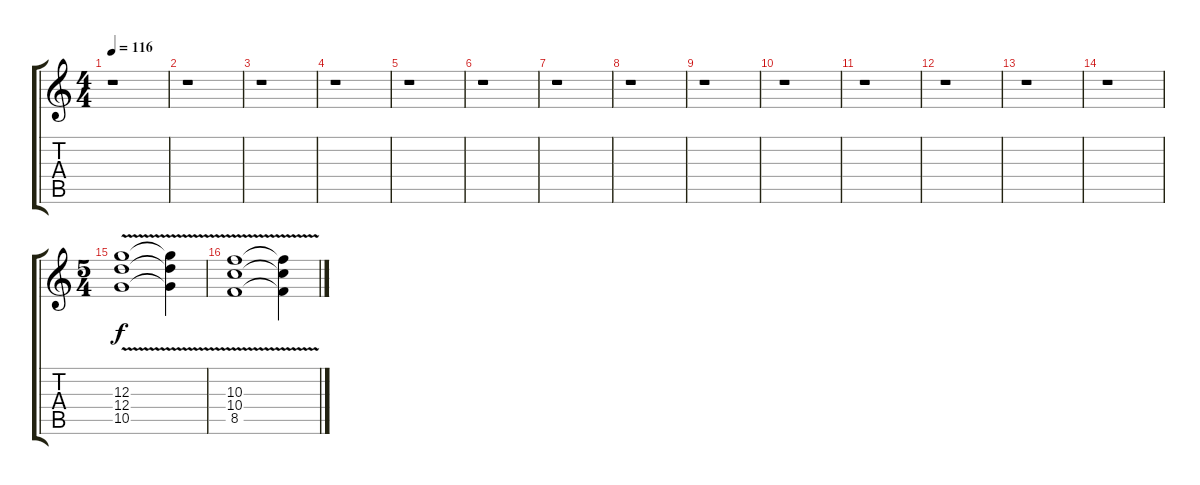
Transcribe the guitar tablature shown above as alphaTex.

\track "" {instrument overdrivenguitar}
\staff {score tabs}
\tuning (E4 B3 G3 D3 A2 E2) {hide}
\ts (4 4)
\tempo 116
\clef g2
\ks c
r.1{dy f} |
r.1 |
r.1 |
r.1 |
r.1 |
r.1 |
r.1 |
r.1 |
r.1 |
r.1 |
r.1 |
r.1 |
r.1 |
r.1 |
\ts (5 4)
(12.3{v} 12.4 10.5).1 (12.3{t} 12.4{t} 10.5{t}).4 |
(10.3{v} 10.4 8.5).1 (10.3{t} 10.4{t} 8.5{t}).4
